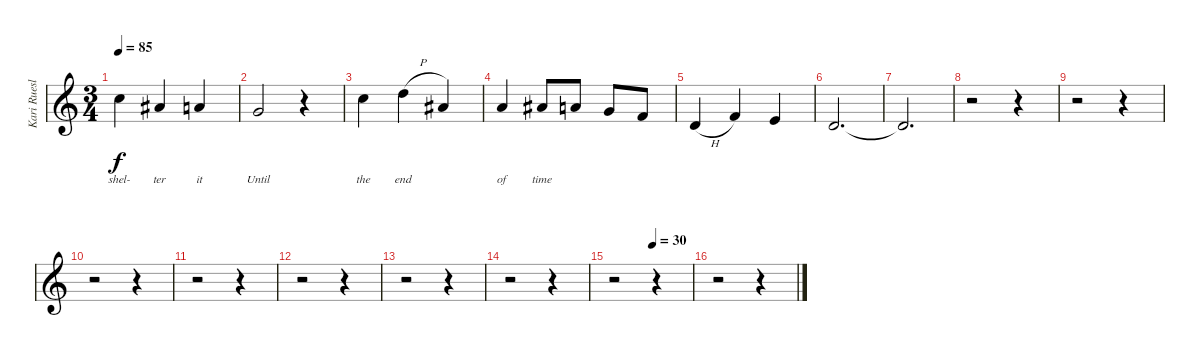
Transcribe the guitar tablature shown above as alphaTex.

\track ("Kari Rueslatten" "Kari Ruesl") {instrument choiraahs}
\staff {score}
\tuning (E4 B3 G3 D3 A2 E2) {hide}
\ts (3 4)
\tempo 85
\clef g2
\ks c
8.1.4{lyrics (0 "shel-") lyrics (1 "") lyrics (2 "") lyrics (3 "") lyrics (4 "") dy f} 6.1.4{lyrics (0 "ter") lyrics (1 "") lyrics (2 "") lyrics (3 "") lyrics (4 "")} 5.1.4{lyrics (0 "it") lyrics (1 "") lyrics (2 "") lyrics (3 "") lyrics (4 "")} |
3.1.2{lyrics (0 "Until") lyrics (1 "") lyrics (2 "") lyrics (3 "") lyrics (4 "")} r.4 |
8.1.4{lyrics (0 "the") lyrics (1 "") lyrics (2 "") lyrics (3 "") lyrics (4 "")} 10.1{h}.4{lyrics (0 "end") lyrics (1 "") lyrics (2 "") lyrics (3 "") lyrics (4 "")} 6.1.4{lyrics (0 "") lyrics (1 "") lyrics (2 "") lyrics (3 "") lyrics (4 "")} |
5.1.4{lyrics (0 "of") lyrics (1 "") lyrics (2 "") lyrics (3 "") lyrics (4 "")} 6.1.8{lyrics (0 "time") lyrics (1 "") lyrics (2 "") lyrics (3 "") lyrics (4 "")} 5.1.8 3.1.8 1.1.8 |
3.2{h}.4 6.2.4 0.1.4 |
3.2.2{d volume 3} |
3.2{t}.2{d} |
r.2 r.4 |
r.2 r.4 |
r.2 r.4 |
r.2 r.4 |
r.2 r.4 |
r.2 r.4 |
r.2 r.4 |
\tempo (30 0.5)
r.2 r.4 |
r.2 r.4
